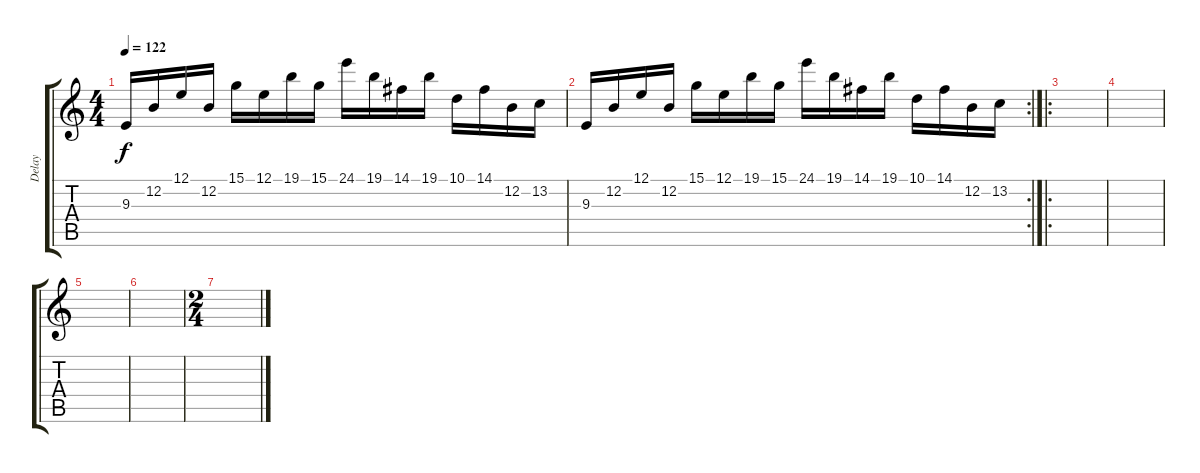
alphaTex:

\track ("Delay" "Delay") {instrument lead2sawtooth}
\staff {score tabs}
\tuning (E4 B3 G3 D3 A2 E2) {hide}
\ts (4 4)
\tempo 122
\clef g2
\ks c
9.3.16{dy f} 12.2.16 12.1.16 12.2.16 15.1.16 12.1.16 19.1.16 15.1.16 24.1.16 19.1.16 14.1.16 19.1.16 10.1.16 14.1.16 12.2.16 13.2.16 |
\rc 2
9.3.16 12.2.16 12.1.16 12.2.16 15.1.16 12.1.16 19.1.16 15.1.16 24.1.16 19.1.16 14.1.16 19.1.16 10.1.16 14.1.16 12.2.16 13.2.16 |
\ro
|
|
|
|
\ts (2 4)
